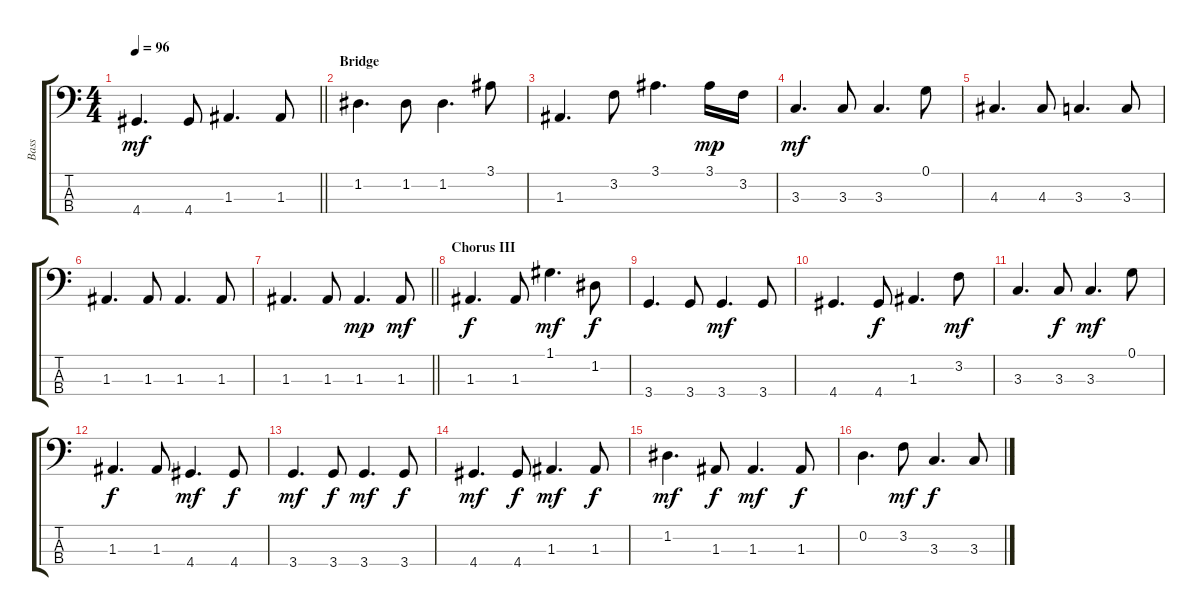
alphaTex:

\track ("Bass    " "Bass    ") {instrument electricbassfinger}
\staff {score tabs}
\tuning (G2 D2 A1 E1) {hide}
\ts (4 4)
\tempo 96
\clef f4
\barLineRight lightlight
\ks c
4.4.4{d dy mf} 4.4.8 1.3.4{d} 1.3.8 |
\section ("" "Bridge")
1.2.4{d} 1.2.8 1.2.4{d} 3.1.8 |
1.3.4{d} 3.2.8 3.1.4{d} 3.1.16{dy mp} 3.2.16 |
3.3.4{d dy mf} 3.3.8 3.3.4{d} 0.1.8 |
4.3.4{d} 4.3.8 3.3.4{d} 3.3.8 |
1.3.4{d} 1.3.8 1.3.4{d} 1.3.8 |
\barLineRight lightlight
1.3.4{d} 1.3.8 1.3.4{d dy mp} 1.3.8{dy mf} |
\section ("" "Chorus III")
1.3.4{d dy f} 1.3.8 1.1.4{d dy mf} 1.2.8{dy f} |
3.4.4{d} 3.4.8 3.4.4{d dy mf} 3.4.8 |
4.4.4{d} 4.4.8{dy f} 1.3.4{d} 3.2.8{dy mf} |
3.3.4{d} 3.3.8{dy f} 3.3.4{d dy mf} 0.1.8 |
1.3.4{d dy f} 1.3.8 4.4.4{d dy mf} 4.4.8{dy f} |
3.4.4{d dy mf} 3.4.8{dy f} 3.4.4{d dy mf} 3.4.8{dy f} |
4.4.4{d dy mf} 4.4.8{dy f} 1.3.4{d dy mf} 1.3.8{dy f} |
1.2.4{d dy mf} 1.3.8{dy f} 1.3.4{d dy mf} 1.3.8{dy f} |
0.2.4{d} 3.2.8{dy mf} 3.3.4{d dy f} 3.3.8
